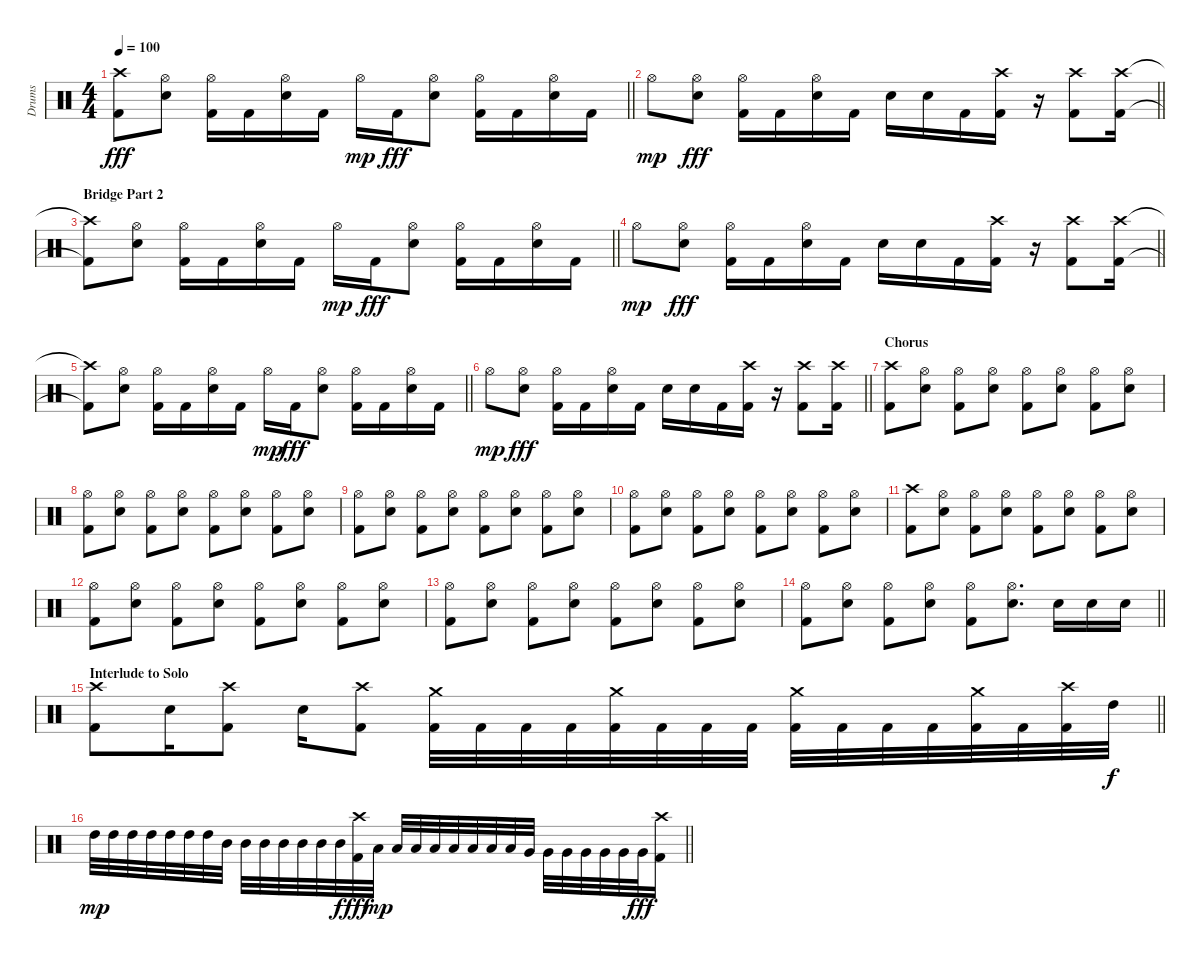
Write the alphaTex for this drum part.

\track ("Drums" "Drums") {instrument percussion}
\staff {score}
\articulation defaults
\ts (4 4)
\tempo 100
\clef neutral
\barLineRight lightlight
\ks c
("Crash high (hit)"{t} "Kick (hit) 2"{t}).8{dy fff} ("Hi-Hat (open)" "Snare (hit) 2").8 ("Hi-Hat (open)" "Kick (hit) 2").16 "Kick (hit) 2".16 ("Hi-Hat (open)" "Snare (hit) 2").16 "Kick (hit) 2".16 "Hi-Hat (open)".16{dy mp} "Kick (hit) 2".16{dy fff} ("Hi-Hat (open)" "Snare (hit) 2").8 ("Hi-Hat (open)" "Kick (hit) 2").16 "Kick (hit) 2".16 ("Hi-Hat (open)" "Snare (hit) 2").16 "Kick (hit) 2".16 |
\barLineRight lightlight "Hi-Hat (open)".8{dy mp}
("Hi-Hat (open)" "Snare (hit) 2").8{dy fff} ("Hi-Hat (open)" "Kick (hit) 2").16 "Kick (hit) 2".16 ("Hi-Hat (open)" "Snare (hit) 2").16 "Kick (hit) 2".16 "Snare (hit) 2".16 "Snare (hit) 2".16 "Kick (hit) 2".16 ("Crash high (hit)" "Kick (hit) 2").16 r.16 ("Crash high (hit)" "Kick (hit) 2").8 ("Crash high (hit)" "Kick (hit) 2").16 |
\section ("" "Bridge Part 2")
\barLineRight lightlight
("Crash high (hit)"{t} "Kick (hit) 2"{t}).8 ("Hi-Hat (open)" "Snare (hit) 2").8 ("Hi-Hat (open)" "Kick (hit) 2").16 "Kick (hit) 2".16 ("Hi-Hat (open)" "Snare (hit) 2").16 "Kick (hit) 2".16 "Hi-Hat (open)".16{dy mp} "Kick (hit) 2".16{dy fff} ("Hi-Hat (open)" "Snare (hit) 2").8 ("Hi-Hat (open)" "Kick (hit) 2").16 "Kick (hit) 2".16 ("Hi-Hat (open)" "Snare (hit) 2").16 "Kick (hit) 2".16 |
\barLineRight lightlight "Hi-Hat (open)".8{dy mp}
("Hi-Hat (open)" "Snare (hit) 2").8{dy fff} ("Hi-Hat (open)" "Kick (hit) 2").16 "Kick (hit) 2".16 ("Hi-Hat (open)" "Snare (hit) 2").16 "Kick (hit) 2".16 "Snare (hit) 2".16 "Snare (hit) 2".16 "Kick (hit) 2".16 ("Crash high (hit)" "Kick (hit) 2").16 r.16 ("Crash high (hit)" "Kick (hit) 2").8 ("Crash high (hit)" "Kick (hit) 2").16 |
\barLineRight lightlight
("Crash high (hit)"{t} "Kick (hit) 2"{t}).8 ("Hi-Hat (open)" "Snare (hit) 2").8 ("Hi-Hat (open)" "Kick (hit) 2").16 "Kick (hit) 2".16 ("Hi-Hat (open)" "Snare (hit) 2").16 "Kick (hit) 2".16 "Hi-Hat (open)".16{dy mp} "Kick (hit) 2".16{dy fff} ("Hi-Hat (open)" "Snare (hit) 2").8 ("Hi-Hat (open)" "Kick (hit) 2").16 "Kick (hit) 2".16 ("Hi-Hat (open)" "Snare (hit) 2").16 "Kick (hit) 2".16 |
\barLineRight lightlight "Hi-Hat (open)".8{dy mp}
("Hi-Hat (open)" "Snare (hit) 2").8{dy fff} ("Hi-Hat (open)" "Kick (hit) 2").16 "Kick (hit) 2".16 ("Hi-Hat (open)" "Snare (hit) 2").16 "Kick (hit) 2".16 "Snare (hit) 2".16 "Snare (hit) 2".16 "Kick (hit) 2".16 ("Crash high (hit)" "Kick (hit) 2").16 r.16 ("Crash high (hit)" "Kick (hit) 2").8 ("Crash high (hit)" "Kick (hit) 2").16 |
\section ("" "Chorus")
("Crash high (hit)" "Kick (hit) 2").8 ("Hi-Hat (open)" "Snare (hit) 2").8 ("Hi-Hat (open)" "Kick (hit) 2").8 ("Hi-Hat (open)" "Snare (hit) 2").8 ("Hi-Hat (open)" "Kick (hit) 2").8 ("Hi-Hat (open)" "Snare (hit) 2").8 ("Hi-Hat (open)" "Kick (hit) 2").8 ("Hi-Hat (open)" "Snare (hit) 2").8 |
("Hi-Hat (open)" "Kick (hit) 2").8 ("Hi-Hat (open)" "Snare (hit) 2").8 ("Hi-Hat (open)" "Kick (hit) 2").8 ("Hi-Hat (open)" "Snare (hit) 2").8 ("Hi-Hat (open)" "Kick (hit) 2").8 ("Hi-Hat (open)" "Snare (hit) 2").8 ("Hi-Hat (open)" "Kick (hit) 2").8 ("Hi-Hat (open)" "Snare (hit) 2").8 |
("Hi-Hat (open)" "Kick (hit) 2").8 ("Hi-Hat (open)" "Snare (hit) 2").8 ("Hi-Hat (open)" "Kick (hit) 2").8 ("Hi-Hat (open)" "Snare (hit) 2").8 ("Hi-Hat (open)" "Kick (hit) 2").8 ("Hi-Hat (open)" "Snare (hit) 2").8 ("Hi-Hat (open)" "Kick (hit) 2").8 ("Hi-Hat (open)" "Snare (hit) 2").8 |
("Hi-Hat (open)" "Kick (hit) 2").8 ("Hi-Hat (open)" "Snare (hit) 2").8 ("Hi-Hat (open)" "Kick (hit) 2").8 ("Hi-Hat (open)" "Snare (hit) 2").8 ("Hi-Hat (open)" "Kick (hit) 2").8 ("Hi-Hat (open)" "Snare (hit) 2").8 ("Hi-Hat (open)" "Kick (hit) 2").8 ("Hi-Hat (open)" "Snare (hit) 2").8 |
("Crash high (hit)" "Kick (hit) 2").8 ("Hi-Hat (open)" "Snare (hit) 2").8 ("Hi-Hat (open)" "Kick (hit) 2").8 ("Hi-Hat (open)" "Snare (hit) 2").8 ("Hi-Hat (open)" "Kick (hit) 2").8 ("Hi-Hat (open)" "Snare (hit) 2").8 ("Hi-Hat (open)" "Kick (hit) 2").8 ("Hi-Hat (open)" "Snare (hit) 2").8 |
("Hi-Hat (open)" "Kick (hit) 2").8 ("Hi-Hat (open)" "Snare (hit) 2").8 ("Hi-Hat (open)" "Kick (hit) 2").8 ("Hi-Hat (open)" "Snare (hit) 2").8 ("Hi-Hat (open)" "Kick (hit) 2").8 ("Hi-Hat (open)" "Snare (hit) 2").8 ("Hi-Hat (open)" "Kick (hit) 2").8 ("Hi-Hat (open)" "Snare (hit) 2").8 |
("Hi-Hat (open)" "Kick (hit) 2").8 ("Hi-Hat (open)" "Snare (hit) 2").8 ("Hi-Hat (open)" "Kick (hit) 2").8 ("Hi-Hat (open)" "Snare (hit) 2").8 ("Hi-Hat (open)" "Kick (hit) 2").8 ("Hi-Hat (open)" "Snare (hit) 2").8 ("Hi-Hat (open)" "Kick (hit) 2").8 ("Hi-Hat (open)" "Snare (hit) 2").8 |
\barLineRight lightlight
("Hi-Hat (open)" "Kick (hit) 2").8 ("Hi-Hat (open)" "Snare (hit) 2").8 ("Hi-Hat (open)" "Kick (hit) 2").8 ("Hi-Hat (open)" "Snare (hit) 2").8 ("Hi-Hat (open)" "Kick (hit) 2").8 ("Hi-Hat (open)" "Snare (hit) 2").8{d} "Snare (hit) 2".16 "Snare (hit) 2".16 "Snare (hit) 2".16 |
\section ("" "Interlude to Solo")
\barLineRight lightlight
("Crash high (hit)" "Kick (hit) 2").8 "Snare (hit) 2".16 ("Crash high (hit)" "Kick (hit) 2").8 "Snare (hit) 2".16 ("Crash high (hit)" "Kick (hit) 2").8 ("Crash medium (hit)" "Kick (hit) 2").32 "Kick (hit) 2".32 "Kick (hit) 2".32 "Kick (hit) 2".32 ("Crash medium (hit)" "Kick (hit) 2").32 "Kick (hit) 2".32 "Kick (hit) 2".32 "Kick (hit) 2".32 ("Crash medium (hit)" "Kick (hit) 2").32 "Kick (hit) 2".32 "Kick (hit) 2".32 "Kick (hit) 2".32 ("Crash medium (hit)" "Kick (hit) 2").32 "Kick (hit) 2".32 ("Crash high (hit)" "Kick (hit) 2").32 "High Tom (hit)".32{dy f} |
\barLineRight lightlight "High Tom (hit)".32{dy mp} "High Tom (hit)".32 "High Tom (hit)".32 "High Tom (hit)".32 "High Tom (hit)".32 "High Tom (hit)".32 "High Tom (hit)".32 "Mid Tom (hit)".32 "Mid Tom (hit)".32 "Mid Tom (hit)".32 "Mid Tom (hit)".32 "Mid Tom (hit)".32 "Mid Tom (hit)".32 "Mid Tom (hit)".32{dy f}
("Crash high (hit)" "Kick (hit) 2").32{dy fff} "Low Tom (hit)".32{dy mp} "Low Tom (hit)".32 "Low Tom (hit)".32 "Low Tom (hit)".32 "Low Tom (hit)".32 "Low Tom (hit)".32 "Low Tom (hit)".32 "Low Tom (hit)".32 "Very Low Tom (hit)".32 "Very Low Tom (hit)".32 "Very Low Tom (hit)".32 "Very Low Tom (hit)".32 "Very Low Tom (hit)".32 "Very Low Tom (hit)".32 "Very Low Tom (hit)".32{dy fff} ("Crash high (hit)" "Kick (hit) 2").16
